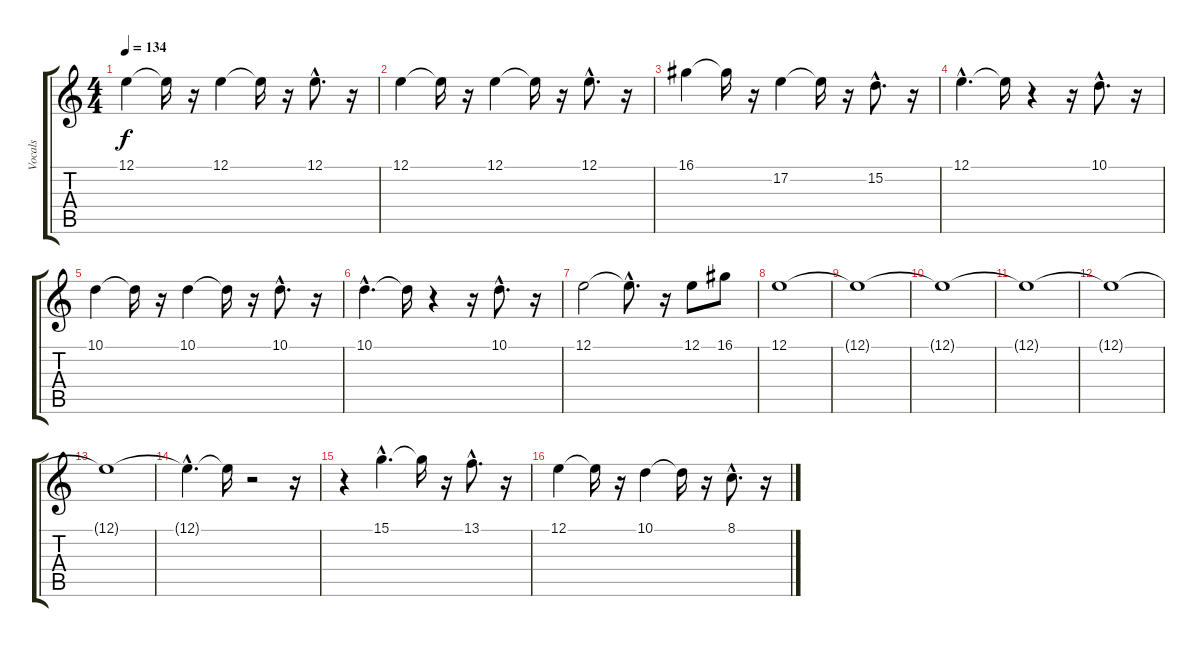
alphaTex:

\track ("Vocals" "Vocals") {instrument choiraahs}
\staff {score tabs}
\tuning (E4 B3 G3 D3 A2 E2) {hide}
\ts (4 4)
\tempo 134
\clef g2
\ks c
12.1.4{dy f} 12.1{t}.16 r.16 12.1.4 12.1{t}.16 r.16 12.1{hac}.8{d} r.16 |
12.1.4 12.1{t}.16 r.16 12.1.4 12.1{t}.16 r.16 12.1{hac}.8{d} r.16 |
16.1.4 16.1{t}.16 r.16 17.2.4 17.2{t}.16 r.16 15.2{hac}.8{d} r.16 |
12.1{hac}.4{d} 12.1{t}.16 r.4 r.16 10.1{hac}.8{d} r.16 |
10.1.4 10.1{t}.16 r.16 10.1.4 10.1{t}.16 r.16 10.1{hac}.8{d} r.16 |
10.1{hac}.4{d} 10.1{t}.16 r.4 r.16 10.1{hac}.8{d} r.16 |
12.1.2 12.1{hac t}.8{d} r.16 12.1.8 16.1.8 |
12.1.1 |
12.1{t}.1 |
12.1{t}.1 |
12.1{t}.1 |
12.1{t}.1 |
12.1{t}.1 |
12.1{hac t}.4{d} 12.1{t}.16 r.2 r.16 |
r.4 15.1{hac}.4{d} 15.1{t}.16 r.16 13.1{hac}.8{d} r.16 |
12.1.4 12.1{t}.16 r.16 10.1.4 10.1{t}.16 r.16 8.1{hac}.8{d} r.16
